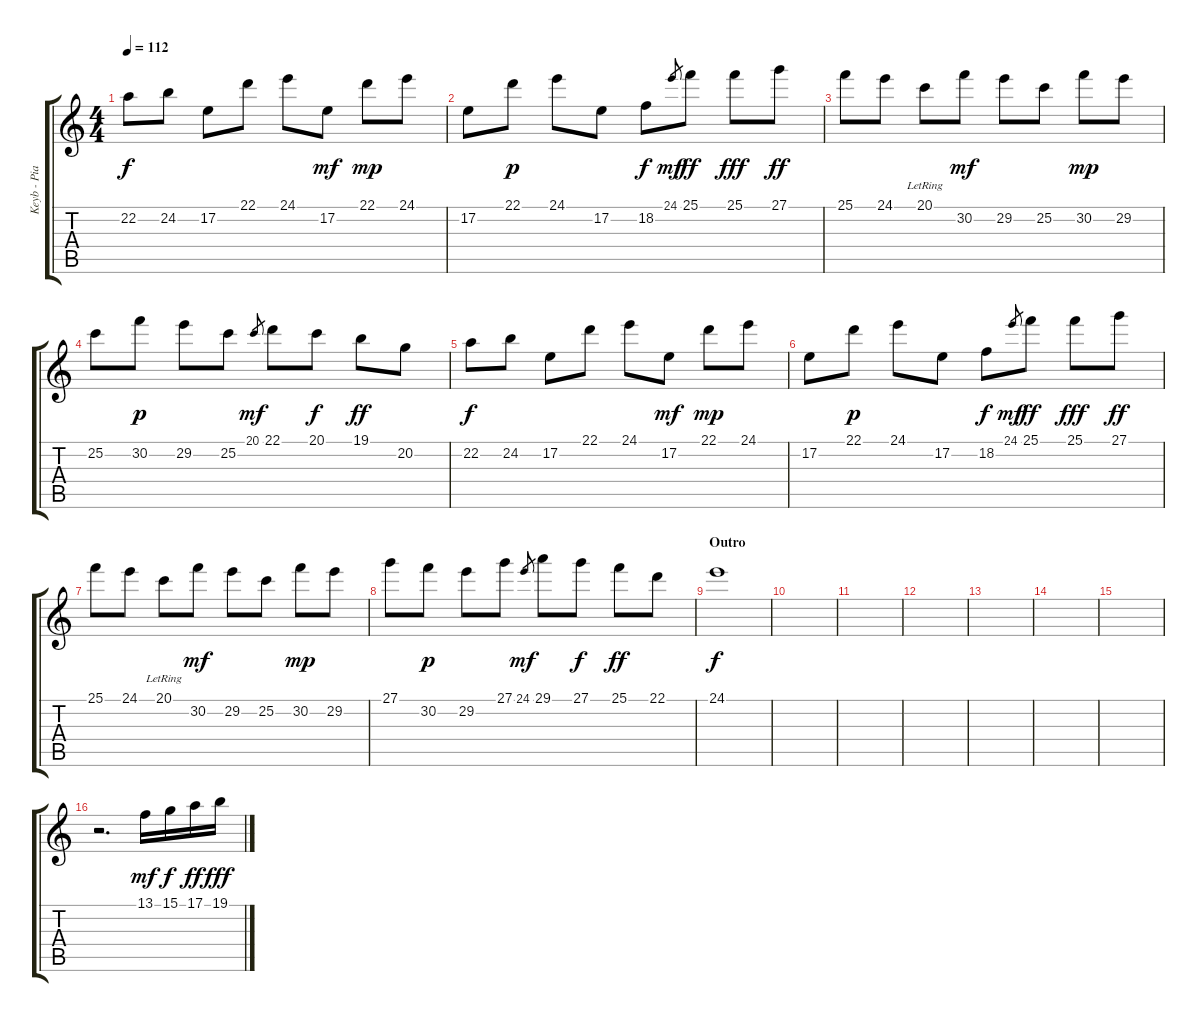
\track ("Keyb - Piano" "Keyb - Pia") {instrument brightacousticpiano}
\staff {score tabs}
\tuning (E4 B3 G3 D3 A2 E2) {hide}
\ts (4 4)
\tempo 112
\clef g2
\ks c
22.2.8{dy f} 24.2.8 17.2.8 22.1.8 24.1.8 17.2.8{dy mf} 22.1.8{dy mp} 24.1.8 |
17.2.8 22.1.8{dy p} 24.1.8 17.2.8 18.2.8{dy f} 24.1.8{gr dy mf} 25.1.8{dy ff} 25.1.8{dy fff} 27.1.8{dy ff} |
25.1.8 24.1.8 20.1{lr}.8 30.2.8{dy mf} 29.2.8 25.2.8 30.2.8{dy mp} 29.2.8 |
25.2.8 30.2.8{dy p} 29.2.8 25.2.8 20.1.8{gr dy mf} 22.1.8 20.1.8{dy f} 19.1.8{dy ff} 20.2.8 |
22.2.8{dy f} 24.2.8 17.2.8 22.1.8 24.1.8 17.2.8{dy mf} 22.1.8{dy mp} 24.1.8 |
17.2.8 22.1.8{dy p} 24.1.8 17.2.8 18.2.8{dy f} 24.1.8{gr dy mf} 25.1.8{dy ff} 25.1.8{dy fff} 27.1.8{dy ff} |
25.1.8 24.1.8 20.1{lr}.8 30.2.8{dy mf} 29.2.8 25.2.8 30.2.8{dy mp} 29.2.8 |
27.1.8 30.2.8{dy p} 29.2.8 27.1.8 24.1.8{gr dy mf} 29.1.8 27.1.8{dy f} 25.1.8{dy ff} 22.1.8 |
\section ("" "Outro")
24.1.1{dy f} |
|
|
|
|
|
|
r.2{d} 13.1.16{dy mf} 15.1.16{dy f} 17.1.16{dy ff} 19.1.16{dy fff}
